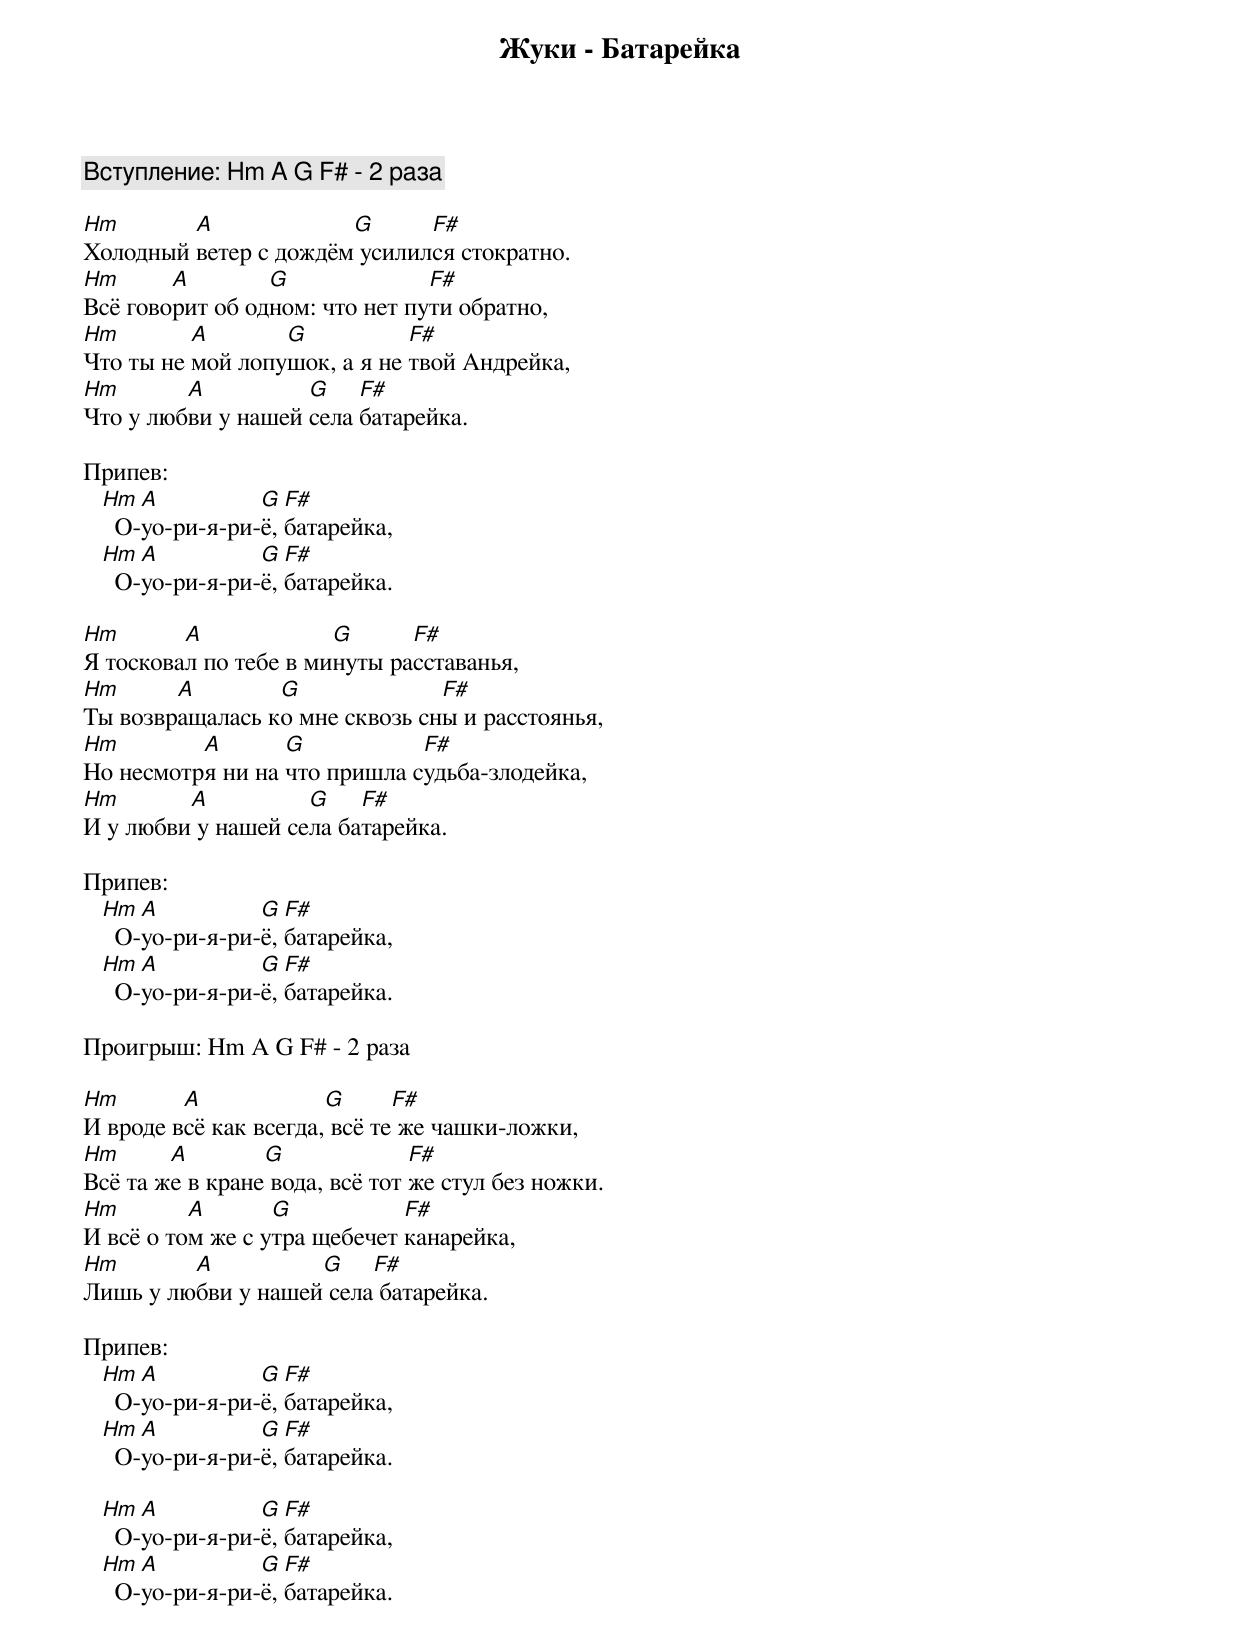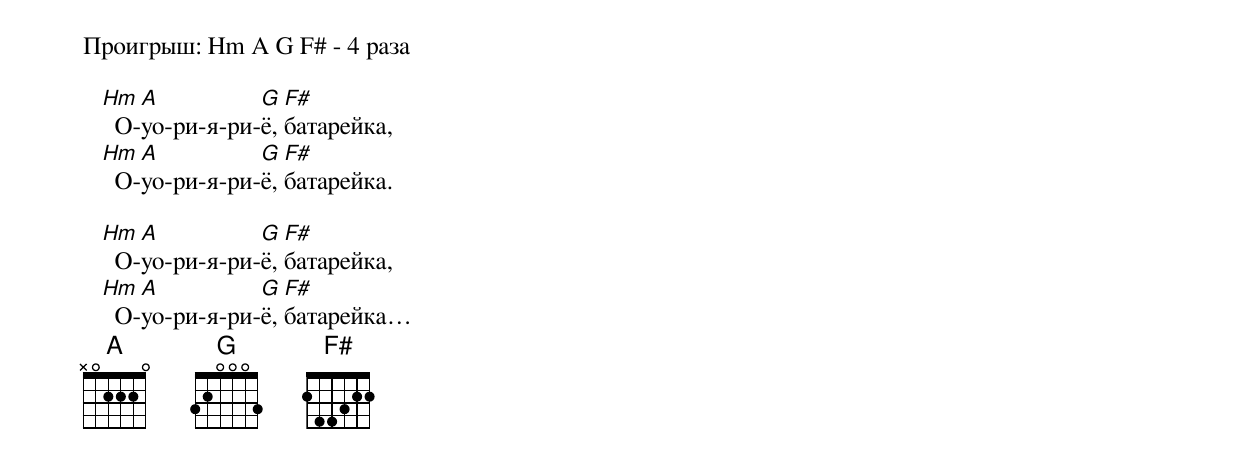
Жуки - Батарейка

Вступление: Hm A G F# - 2 раза

Hm       A             G      F#
Холодный ветер с дождём усилился стократно.
Hm      A        G              F#
Всё говорит об одном: что нет пути обратно,
Hm        A       G           F#
Что ты не мой лопушок, а я не твой Андрейка,
Hm       A          G    F#
Что у любви у нашей села батарейка.

Припев:
   Hm  A          G  F#
     О-уо-ри-я-ри-ё, батарейка,
   Hm  A          G  F#
     О-уо-ри-я-ри-ё, батарейка.

Hm       A             G      F#
Я тосковал по тебе в минуты расставанья,
Hm      A        G              F#
Ты возвращалась ко мне сквозь сны и расстоянья,
Hm        A       G           F#
Но несмотря ни на что пришла судьба-злодейка,
Hm       A          G    F#
И у любви у нашей села батарейка.

Припев:
   Hm  A          G  F#
     О-уо-ри-я-ри-ё, батарейка,
   Hm  A          G  F#
     О-уо-ри-я-ри-ё, батарейка.

Проигрыш: Hm A G F# - 2 раза

Hm       A             G      F#
И вроде всё как всегда, всё те же чашки-ложки,
Hm      A        G              F#
Всё та же в кране вода, всё тот же стул без ножки.
Hm        A       G           F#
И всё о том же с утра щебечет канарейка,
Hm       A          G    F#
Лишь у любви у нашей села батарейка.

Припев:
   Hm  A          G  F#
     О-уо-ри-я-ри-ё, батарейка,
   Hm  A          G  F#
     О-уо-ри-я-ри-ё, батарейка.

   Hm  A          G  F#
     О-уо-ри-я-ри-ё, батарейка,
   Hm  A          G  F#
     О-уо-ри-я-ри-ё, батарейка.

Проигрыш: Hm A G F# - 4 раза

   Hm  A          G  F#
     О-уо-ри-я-ри-ё, батарейка,
   Hm  A          G  F#
     О-уо-ри-я-ри-ё, батарейка.

   Hm  A          G  F#
     О-уо-ри-я-ри-ё, батарейка,
   Hm  A          G  F#
     О-уо-ри-я-ри-ё, батарейка…
